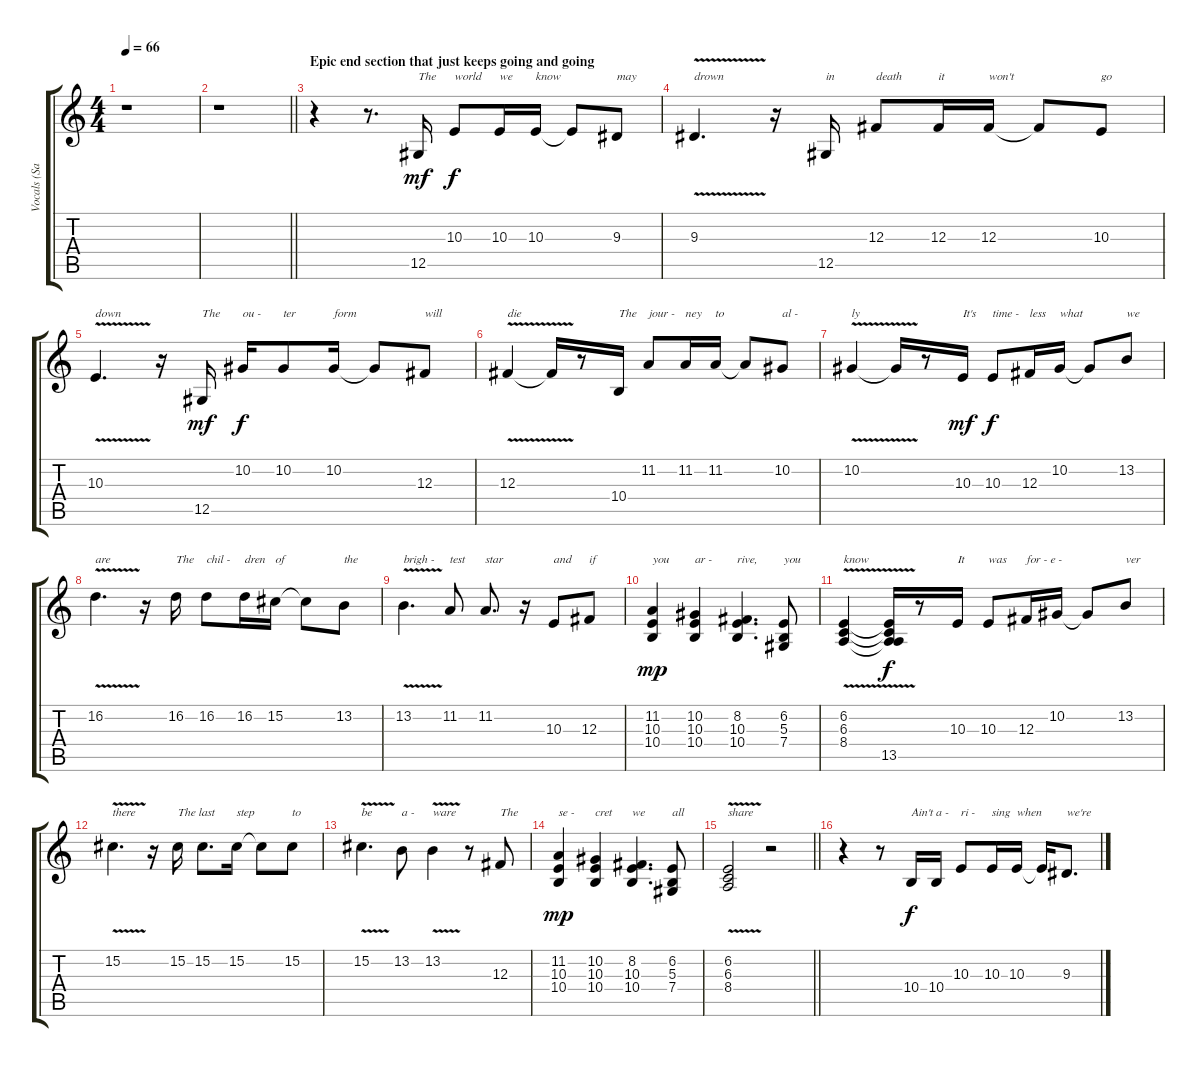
\track ("Vocals (Sabine)" "Vocals (Sa") {instrument flute}
\staff {score tabs}
\tuning (Eb4 Bb3 Gb3 Db3 Ab2 Eb2) {hide}
\ts (4 4)
\tempo 66
\clef g2
\ks c
r.1{dy f} |
\barLineRight lightlight
r.1 |
\section ("" "Epic end section that just keeps going and going")
r.4 r.8{d} 12.5.16{txt "The" dy mf} 10.3.8{txt "world" dy f} 10.3.16{txt "we"} 10.3.16{txt "know"} 10.3{t}.8 9.3.8{txt "may"} |
9.3{v}.4{d txt "drown"} r.16 12.5.16{txt "in"} 12.3.8{txt "death"} 12.3.16{txt "it"} 12.3.16{txt "won't"} 12.3{t}.8 10.3.8{txt "go"} |
10.3{v}.4{d txt "down"} r.16 12.5.16{txt "The" dy mf} 10.2.16{txt "ou -" dy f} 10.2.8{txt "ter"} 10.2.16{txt "form"} 10.2{t}.8 12.3.8{txt "will"} |
12.3{v}.4{txt "die"} 12.3{t}.16 r.8 10.4.16{txt "The"} 11.2.8{txt "jour -"} 11.2.16{txt "ney"} 11.2.16{txt "to"} 11.2{t}.8 10.2.8{txt "al -"} |
10.2{v}.4{txt "ly"} 10.2{t}.16 r.8 10.3.16{txt "It's" dy mf} 10.3.8{txt "time -" dy f} 12.3.16{txt "less"} 10.2.16{txt "what"} 10.2{t}.8 13.2.8{txt "we"} |
16.2{v}.4{d txt "are"} r.16 16.2.16{txt "The"} 16.2.8{txt "chil -"} 16.2.16{txt "dren"} 15.2.16{txt "of"} 15.2{t}.8 13.2.8{txt "the"} |
13.2{v}.4{d txt "brigh -"} 11.2.8{txt "test"} 11.2.8{d txt "star"} r.16 10.3.8{txt "and"} 12.3.8{txt "if"} |
(11.2 10.3 10.4).4{txt "you" dy mp} (10.2 10.3 10.4).4{txt "ar -"} (8.2 10.3 10.4).4{d txt "rive,"} (6.2 5.3 7.4).8{txt "you"} |
(6.2{v} 6.3{v} 8.4).4{txt "know"} (6.2{t} 6.3{t} 8.4{t} 13.5).16{dy f} r.8 10.3.16{txt "It"} 10.3.8{txt "was"} 12.3.16{txt "for - e -"} 10.2.16 10.2{t}.8 13.2.8{txt "ver"} |
15.2{v}.4{d txt "there"} r.16 15.2.16{txt "The last"} 15.2.8{d} 15.2.16{txt "step"} 15.2{t}.8 15.2.8{txt "to"} |
15.2{v}.4{d txt "be"} 13.2.8{txt "a -"} 13.2{v}.4{txt "ware"} r.8 12.3.8{txt "The"} |
(11.2 10.3 10.4).4{txt "se -" dy mp} (10.2 10.3 10.4).4{txt "cret"} (8.2 10.3 10.4).4{d txt "we"} (6.2 5.3 7.4).8{txt "all"} |
\barLineRight lightlight
(6.2{v} 6.3 8.4).2{txt "share"} r.2 |
\section ("" "")
r.4 r.8 10.4.16{txt "Ain't a -" dy f} 10.4.16 10.3.8{txt "ri -"} 10.3.16{txt "sing"} 10.3.16{txt "when"} 10.3{t}.16 9.3.8{d txt "we're"}
